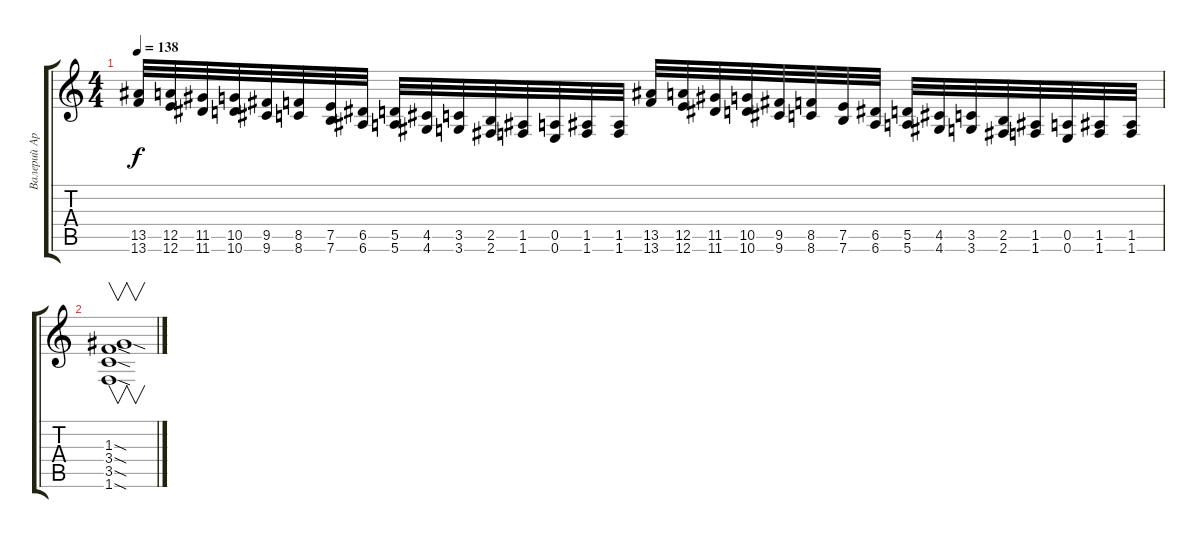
\track ("Валерий Аркадин (гитары)" "Валерий Ар") {instrument distortionguitar}
\staff {score tabs}
\tuning (E4 B3 G3 D3 A2 E2) {hide}
\ts (4 4)
\tempo 138
\clef g2
\ks c
(13.5 13.6).32{dy f} (12.5 12.6).32 (11.5 11.6).32 (10.5 10.6).32 (9.5 9.6).32 (8.5 8.6).32 (7.5 7.6).32 (6.5 6.6).32 (5.5 5.6).32 (4.5 4.6).32 (3.5 3.6).32 (2.5 2.6).32 (1.5 1.6).32 (0.5 0.6).32 (1.5 1.6).32 (1.5 1.6).32 (13.5 13.6).32 (12.5 12.6).32 (11.5 11.6).32 (10.5 10.6).32 (9.5 9.6).32 (8.5 8.6).32 (7.5 7.6).32 (6.5 6.6).32 (5.5 5.6).32 (4.5 4.6).32 (3.5 3.6).32 (2.5 2.6).32 (1.5 1.6).32 (0.5 0.6).32 (1.5 1.6).32 (1.5 1.6).32 |
(1.3{sod} 3.4{sod} 3.5{sod} 1.6{sod}).1{v}
